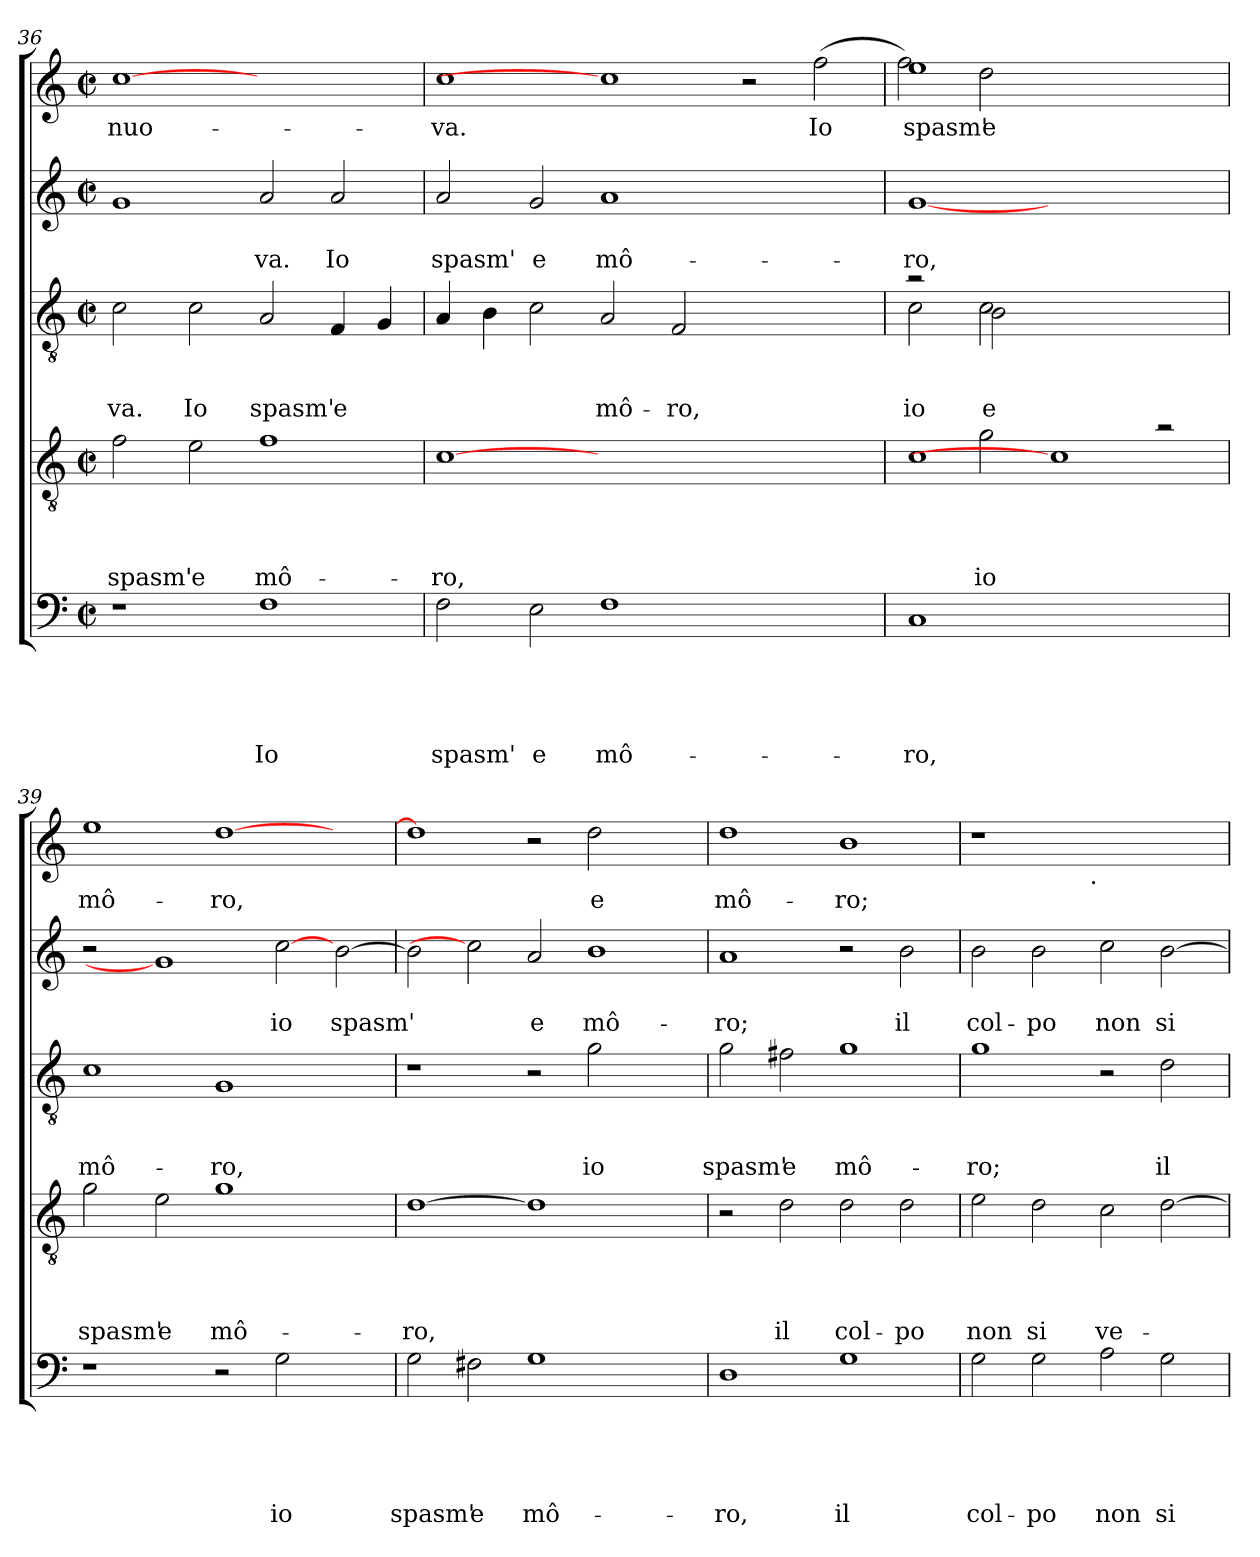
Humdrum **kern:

**kern	**text	**text	**text	**text	**text	**kern	**text	**text	**text	**text	**kern	**text	**text	**text	**kern	**text	**text	**kern	**text
*part5	*part5	*part5	*part5	*part5	*part5	*part4	*part4	*part4	*part4	*part4	*part3	*part3	*part3	*part3	*part2	*part2	*part2	*part1	*part1
*staff5	*staff5	*staff5	*staff5	*staff5	*staff5	*staff4	*staff4	*staff4	*staff4	*staff4	*staff3	*staff3	*staff3	*staff3	*staff2	*staff2	*staff2	*staff1	*staff1
*clefF4	*	*	*	*	*	*clefGv2	*	*	*	*	*clefGv2	*	*	*	*clefG2	*	*	*clefG2	*
*k[]	*	*	*	*	*	*k[]	*	*	*	*	*k[]	*	*	*	*k[]	*	*	*k[]	*
*C:	*	*	*	*	*	*C:	*	*	*	*	*C:	*	*	*	*C:	*	*	*C:	*
*M2/2	*	*	*	*	*	*M2/2	*	*	*	*	*M2/2	*	*	*	*M2/2	*	*	*M2/2	*
*met(c|)	*	*	*	*	*	*met(c|)	*	*	*	*	*met(c|)	*	*	*	*met(c|)	*	*	*met(c|)	*
=36	=36	=36	=36	=36	=36	=36	=36	=36	=36	=36	=36	=36	=36	=36	=36	=36	=36	=36	=36
!	!	!	!	!	!	!	!	!	!	!LO:LY:b	!	!	!	!LO:LY:b	!	!	!	!	!LO:LY:b
1r	.	.	.	.	.	2f\	.	.	.	spasm'	2c\	.	.	-va.	1g	.	.	[1cc	nuo-
!	!	!	!	!	!	!	!	!	!	!LO:LY:b	!	!	!	!LO:LY:b	!	!	!	!	!
.	.	.	.	.	.	2e\	.	.	.	e	2c\	.	.	Io	.	.	.	.	.
!	!	!	!	!	!LO:LY:b	!	!	!	!	!LO:LY:b	!	!	!	!LO:LY:b	!	!	!LO:LY:b	!	!
1F	.	.	.	.	Io	1f	.	.	.	mô-	2A/	.	.	spasm'	2a/	.	-va.	1ryy	.
!	!	!	!	!	!	!	!	!	!	!	!	!	!	!LO:LY:b	!	!	!LO:LY:b	!	!
.	.	.	.	.	.	.	.	.	.	.	4F/	.	.	e	2a/	.	Io	.	.
.	.	.	.	.	.	.	.	.	.	.	4G/	.	.	.	.	.	.	.	.
!!LO:PB:g=z
=37	=37	=37	=37	=37	=37	=37	=37	=37	=37	=37	=37	=37	=37	=37	=37	=37	=37	=37	=37
!	!	!	!	!	!LO:LY:b	!	!	!	!	!LO:LY:b	!	!	!	!	!	!	!LO:LY:b	!	!LO:LY:b
2F\	.	.	.	.	spasm'	[1c	.	.	.	-ro,	4A/	.	.	.	2a/	.	spasm'	1cc	-va.
.	.	.	.	.	.	.	.	.	.	.	4B\	.	.	.	.	.	.	.	.
!	!	!	!	!	!LO:LY:b	!	!	!	!	!	!	!	!	!	!	!	!LO:LY:b	!	!
2E\	.	.	.	.	e	.	.	.	.	.	2c\	.	.	.	2g/	.	e	.	.
!	!	!	!	!	!LO:LY:b	!	!	!	!	!	!	!	!	!LO:LY:b	!	!	!LO:LY:b	!	!
1F	.	.	.	.	mô-	0ryy	.	.	.	.	2A/	.	.	mô-	1a	.	mô-	1cc]	.
!	!	!	!	!	!	!	!	!	!	!	!	!	!	!LO:LY:b	!	!	!	!	!
.	.	.	.	.	.	.	.	.	.	.	2F/	.	.	-ro,	.	.	.	.	.
1ryy	.	.	.	.	.	.	.	.	.	.	1ryy	.	.	.	1ryy	.	.	2r	.
!	!	!	!	!	!	!	!	!	!	!	!	!	!	!	!	!	!	!	!LO:LY:b
.	.	.	.	.	.	.	.	.	.	.	.	.	.	.	.	.	.	(>2ff\	Io
=38	=38	=38	=38	=38	=38	=38	=38	=38	=38	=38	=38	=38	=38	=38	=38	=38	=38	=38	=38
!	!	!	!	!	!LO:LY:b	!	!	!	!	!	!	!	!	!LO:LY:b	!	!	!LO:LY:b	!	!LO:LY:b
*	*	*	*	*	*	*^	*	*	*	*	*^	*	*	*	*	*	*	*^	*
1C	.	.	.	.	-ro,	1c	2ryy	.	.	.	.	2ra	2c\	.	.	io	[1g	.	-ro,	1ee	2ff\)	spasm'
!	!	!	!	!	!	!	!	!	!	!	!LO:LY:b	!	!	!	!	!LO:LY:b	!	!	!	!	!	!
!	!	!	!	!	!	!	!	!	!	!	!	!	!	!	!	!LO:LY:b	!	!	!	!	!	!LO:LY:b
.	.	.	.	.	.	.	2g\	.	.	.	io	2c\	2B\	.	.	e	.	.	.	.	2dd\	e
1.ryy	.	.	.	.	.	1c]	1.ryy	.	.	.	.	1.ryy	1.ryy	.	.	.	1.ryy	.	.	1.ryy	1.ryy	.
.	.	.	.	.	.	2ra	.	.	.	.	.	.	.	.	.	.	.	.	.	.	.	.
*	*	*	*	*	*	*v	*v	*	*	*	*	*	*	*	*	*	*	*	*	*v	*v	*
*	*	*	*	*	*	*	*	*	*	*	*v	*v	*	*	*	*	*	*	*	*
=39	=39	=39	=39	=39	=39	=39	=39	=39	=39	=39	=39	=39	=39	=39	=39	=39	=39	=39	=39
!	!	!	!	!	!	!	!	!	!	!LO:LY:b	!	!	!	!LO:LY:b	!	!	!	!	!LO:LY:b
1r	.	.	.	.	.	2g\	.	.	.	spasm'	1c	.	.	mô-	2r	.	.	1ee	mô-
!	!	!	!	!	!	!	!	!	!	!LO:LY:b	!	!	!	!	!	!	!	!	!
.	.	.	.	.	.	2e\	.	.	.	e	.	.	.	.	1g]	.	.	.	.
!	!	!	!	!	!	!	!	!	!	!LO:LY:b	!	!	!	!LO:LY:b	!	!	!	!	!LO:LY:b
2r	.	.	.	.	.	1g	.	.	.	mô-	1G	.	.	-ro,	.	.	.	[>1dd	-ro,
!	!	!	!	!	!LO:LY:b	!	!	!	!	!	!	!	!	!	!	!	!LO:LY:b	!	!
2G\	.	.	.	.	io	.	.	.	.	.	.	.	.	.	[2cc	.	io	.	.
!	!	!	!	!	!	!	!	!	!	!	!	!	!	!	!	!	!LO:LY:b	!	!
2ryy	.	.	.	.	.	2ryy	.	.	.	.	2ryy	.	.	.	[>2b\	.	spasm'	2ryy	.
=40	=40	=40	=40	=40	=40	=40	=40	=40	=40	=40	=40	=40	=40	=40	=40	=40	=40	=40	=40
!	!	!	!	!	!LO:LY:b	!	!	!	!	!LO:LY:b	!	!	!	!	!	!	!	!	!
2G\	.	.	.	.	spasm'	[>1d	.	.	.	-ro,	1r	.	.	.	2b\]	.	.	1dd]	.
!	!	!	!	!	!LO:LY:b	!	!	!	!	!	!	!	!	!	!	!	!	!	!
2F#X\	.	.	.	.	e	.	.	.	.	.	.	.	.	.	2cc]	.	.	.	.
!	!	!	!	!	!LO:LY:b	!	!	!	!	!	!	!	!	!	!	!	!LO:LY:b	!	!
1G	.	.	.	.	mô-	1d]	.	.	.	.	2r	.	.	.	2a/	.	e	2r	.
!	!	!	!	!	!	!	!	!	!	!	!	!	!	!LO:LY:b	!	!	!LO:LY:b	!	!LO:LY:b
.	.	.	.	.	.	.	.	.	.	.	2g\	.	.	io	1b	.	mô-	2dd\	e
2ryy	.	.	.	.	.	2ryy	.	.	.	.	2ryy	.	.	.	.	.	.	2ryy	.
=41	=41	=41	=41	=41	=41	=41	=41	=41	=41	=41	=41	=41	=41	=41	=41	=41	=41	=41	=41
!	!	!	!	!	!LO:LY:b	!	!	!	!	!	!	!	!	!LO:LY:b	!	!	!LO:LY:b	!	!LO:LY:b
1D	.	.	.	.	-ro,	2r	.	.	.	.	2g\	.	.	spasm'	1a	.	-ro;	1dd	mô-
!	!	!	!	!	!	!	!	!	!	!LO:LY:b	!	!	!	!LO:LY:b	!	!	!	!	!
.	.	.	.	.	.	2d\	.	.	.	il	2f#\	.	.	e	.	.	.	.	.
!	!	!	!	!	!LO:LY:b:rj	!	!	!	!	!LO:LY:b	!	!	!	!LO:LY:b	!	!	!	!	!LO:LY:b
1G	.	.	.	.	il	2d\	.	.	.	col-	1g	.	.	mô-	2r	.	.	1b	-ro;
!	!	!	!	!	!	!	!	!	!	!LO:LY:b:rj	!	!	!	!	!	!	!LO:LY:b	!	!
.	.	.	.	.	.	2d\	.	.	.	-po	.	.	.	.	2b\	.	il	.	.
=42	=42	=42	=42	=42	=42	=42	=42	=42	=42	=42	=42	=42	=42	=42	=42	=42	=42	=42	=42
!	!	!	!	!	!LO:LY:b	!	!	!	!	!LO:LY:b	!	!	!	!LO:LY:b	!	!	!LO:LY:b	!	!
*	*	*	*	*	*	*	*	*	*	*	*	*	*	*	*	*	*	*^	*
2G\	.	.	.	.	col-	2e\	.	.	.	non	1g	.	.	-ro;	2b\	.	col-	1r	2ryy	.
!	!	!	!	!	!LO:LY:b:rj	!	!	!	!	!LO:LY:b	!	!	!	!	!	!	!LO:LY:b:rj	!	!	!
2G\	.	.	.	.	-po	2d\	.	.	.	si	.	.	.	.	2b\	.	-po	.	4...ryy	.
!	!	!	!	!	!	!	!	!	!	!	!	!	!	!	!	!	!	!	!LO:TX:b:t=.	!
.	.	.	.	.	.	.	.	.	.	.	.	.	.	.	.	.	.	.	1ryy	.
!	!	!	!	!	!LO:LY:b	!	!	!	!	!LO:LY:b	!	!	!	!	!	!	!LO:LY:b	!	!	!
2A\	.	.	.	.	non	2c\	.	.	.	ve-	2r	.	.	.	2cc\	.	non	1ryy	.	.
!	!	!	!	!	!LO:LY:b	!	!	!	!	!	!	!	!	!LO:LY:b	!	!	!LO:LY:b	!	!	!
2G\	.	.	.	.	si	[>2d\	.	.	.	.	2d\	.	.	il	[>2b\	.	si	.	.	.
.	.	.	.	.	.	.	.	.	.	.	.	.	.	.	.	.	.	.	32ryy	.
*	*	*	*	*	*	*	*	*	*	*	*	*	*	*	*	*	*	*v	*v	*
=	=	=	=	=	=	=	=	=	=	=	=	=	=	=	=	=	=	=	=
*-	*-	*-	*-	*-	*-	*-	*-	*-	*-	*-	*-	*-	*-	*-	*-	*-	*-	*-	*-
